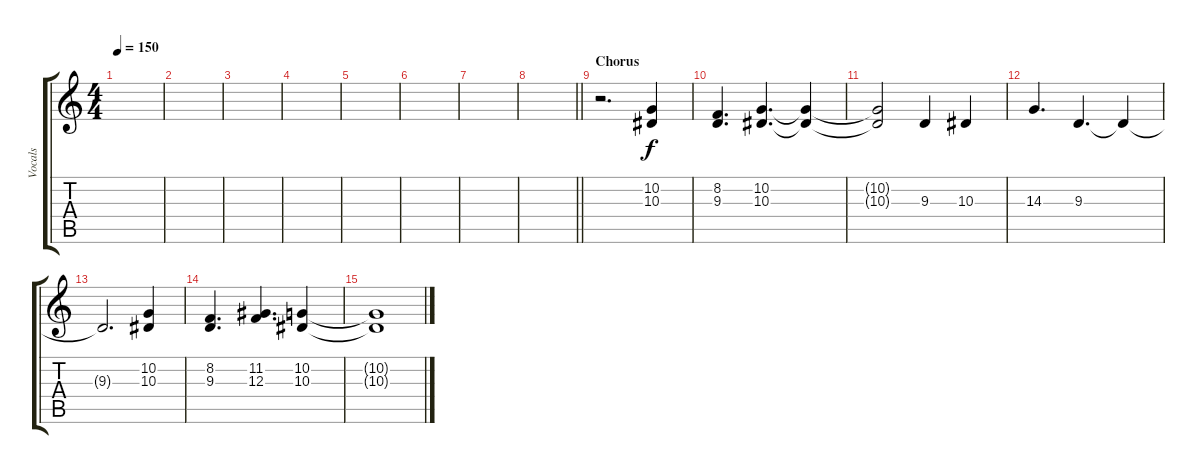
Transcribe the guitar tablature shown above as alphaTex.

\track ("Vocals" "Vocals") {instrument voiceoohs}
\staff {score tabs}
\tuning (D4 A3 F3 C3 G2 C2) {hide}
\ts (4 4)
\tempo 150
\clef g2
\ks c
|
|
|
|
|
|
|
\barLineRight lightlight
|
\section ("" "Chorus")
r.2{d} (10.2 10.3).4 |
(8.2 9.3).4{d} (10.2 10.3).4{d} (10.2{t} 10.3{t}).4 |
(10.2{t} 10.3{t}).2 9.3.4 10.3.4 |
14.3.4{d} 9.3.4{d} 9.3{t}.4 |
9.3{t}.2{d} (10.2 10.3).4 |
(8.2 9.3).4{d} (11.2 12.3).4{d} (10.2 10.3).4 |
(10.2{t} 10.3{t}).1
